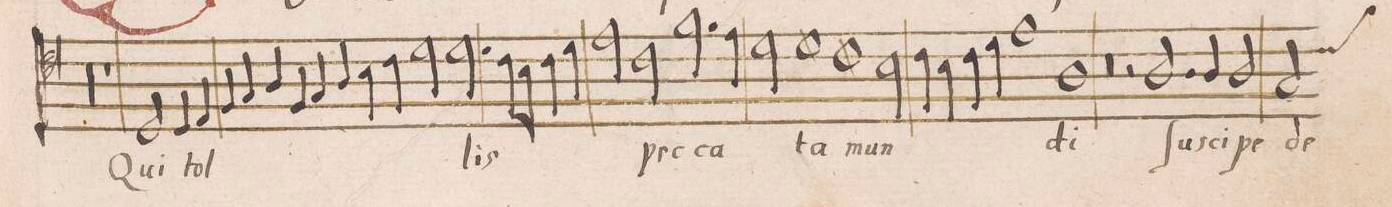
**kern	**text
*I"TENOR	*
*clefC4	*
*k[]	*
*met(C|)	*
*M2/1	*
00r	.
=66-	=66-
=67-	=67-
1r	.
2D/	Qui
4D/	tol-
4E/	.
=68-	=68-
4F/	.
4G/	.
4A/	.
4F/	.
4G/	.
4A/	.
4B\	.
4cny\	.
=69-	=69-
2d\	.
2.d\	lis
8c\L	.
8B\J	.
4c\	.
4d\	.
=70-	=70-
2e\	.
2c\	pec-
2.f\	-ca-
4e\	.
=71-	=71-
2d\	.
1d	-ta
1c\	mun-
=72-	=72-
2B\	.
4c\	.
4B\	.
4c\	.
4d\	.
=73-	=73-
1e	.
1A	-di
=74-	=74-
0r	.
=75-	=75-
2r	.
2.A/	ſus-
4A/	-ci-
2A/	-pe
=76-	=76-
2G/	de-
*custos:c	*
*-	*-
